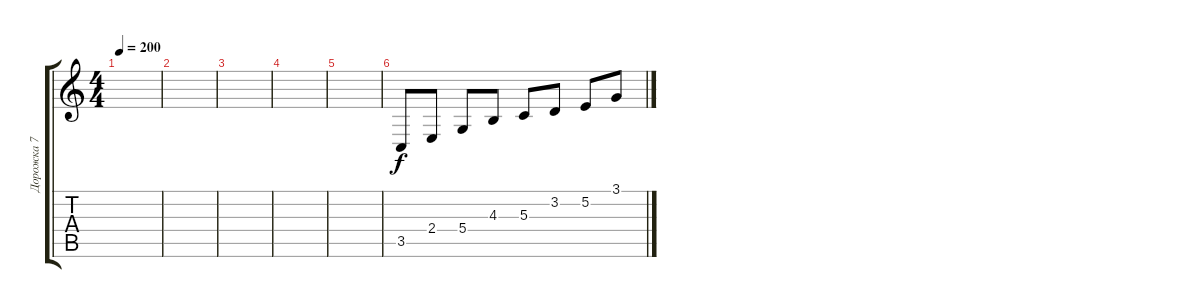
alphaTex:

\track ("Дорожка 7" "Дорожка 7") {instrument lead1square}
\staff {score tabs}
\tuning (E4 B3 G3 D3 A2 E2) {hide}
\ts (4 4)
\tempo 200
\clef g2
\ks c
|
|
|
|
|
3.5.8 2.4.8 5.4.8 4.3.8 5.3.8 3.2.8 5.2.8 3.1.8
